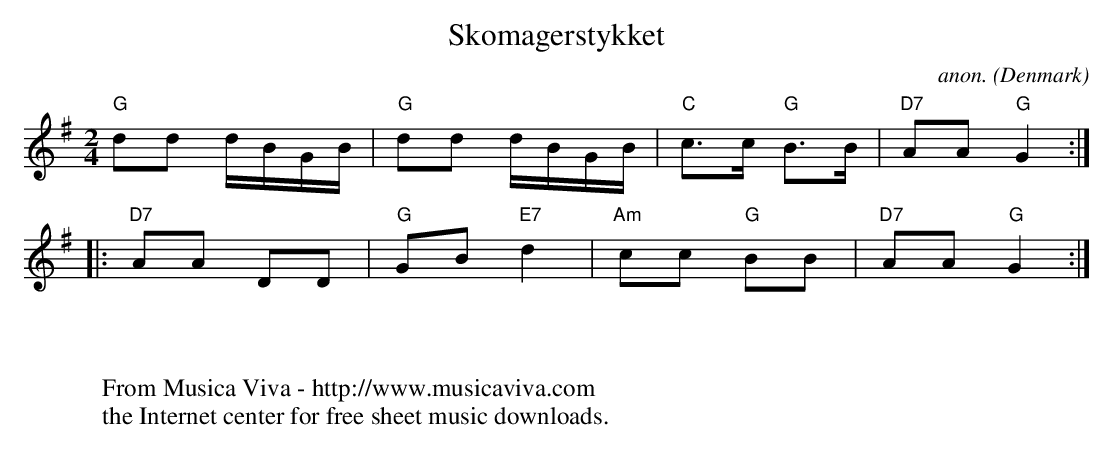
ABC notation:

X:1
T:Skomagerstykket
C:anon.
O:Denmark
M:2/4
L:1/16
K:G
"G"d2d2 dBGB|"G"d2d2 dBGB|"C"c3c "G"B3B|"D7"A2A2 "G"G4:|
|:"D7"A2A2 D2D2|"G"G2B2 "E7"d4|"Am"c2c2 "G"B2B2|"D7"A2A2 "G"G4:|
W:
W:
W:  From Musica Viva - http://www.musicaviva.com
W:  the Internet center for free sheet music downloads.
